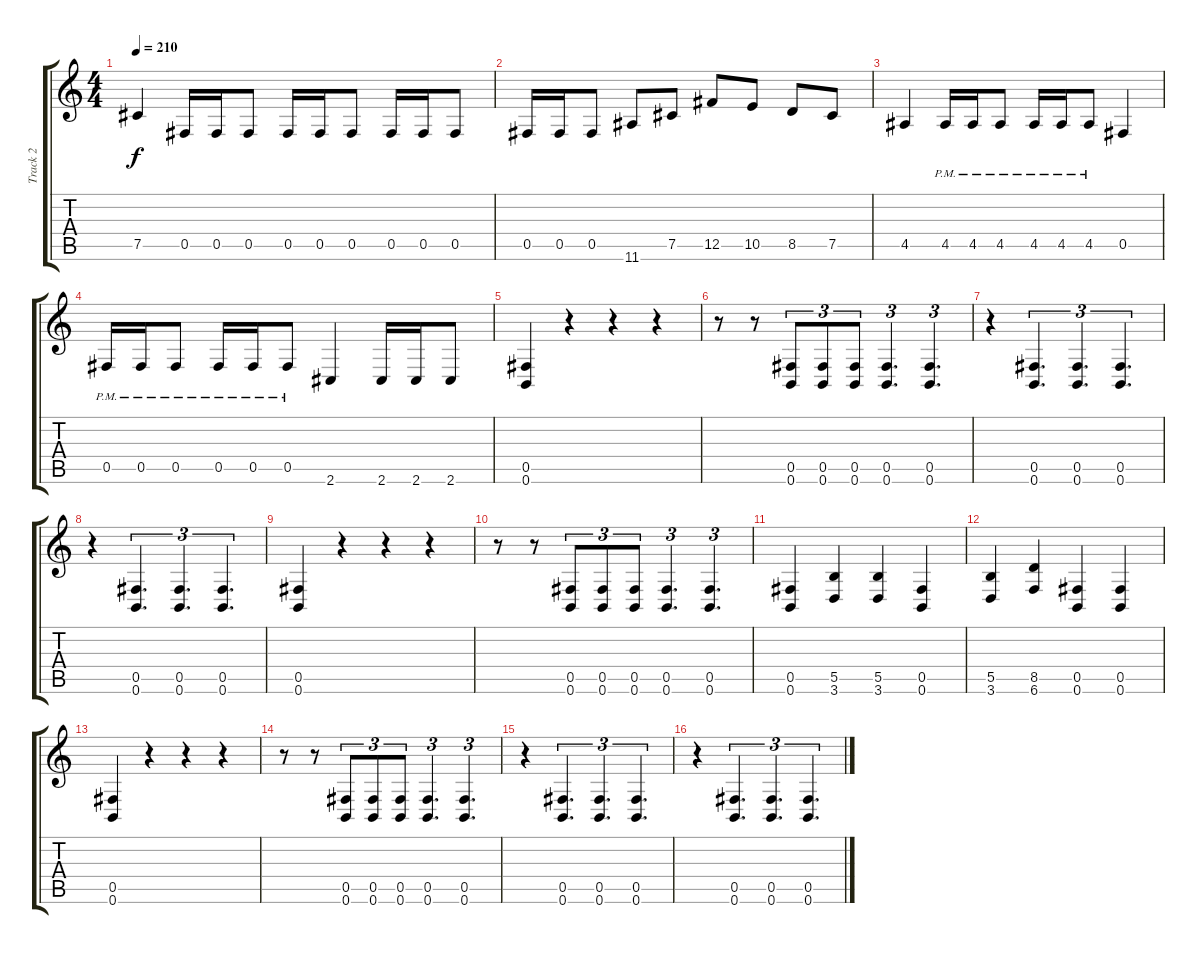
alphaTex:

\track ("Track 2" "Track 2") {instrument distortionguitar}
\staff {score tabs}
\tuning (Db4 Ab3 E3 B2 Gb2 B1) {hide}
\ts (4 4)
\tempo 210
\clef g2
\ks c
7.5.4{dy f} 0.5.16 0.5.16 0.5.8 0.5.16 0.5.16 0.5.8 0.5.16 0.5.16 0.5.8 |
0.5.16 0.5.16 0.5.8 11.6.8 7.5.8 12.5.8 10.5.8 8.5.8 7.5.8 |
4.5.4 4.5{pm}.16 4.5{pm}.16 4.5{pm}.8 4.5{pm}.16 4.5{pm}.16 4.5{pm}.8 0.5.4 |
0.5{pm}.16 0.5{pm}.16 0.5{pm}.8 0.5{pm}.16 0.5{pm}.16 0.5{pm}.8 2.6.4 2.6.16 2.6.16 2.6.8 |
(0.5 0.6).4 r.4 r.4 r.4 |
r.8 r.8 (0.5 0.6).8{tu (3 2)} (0.5 0.6).8{tu (3 2)} (0.5 0.6).8{tu (3 2)} (0.5 0.6).4{d tu (3 2)} (0.5 0.6).4{d tu (3 2)} |
r.4 (0.5 0.6).4{d tu (3 2)} (0.5 0.6).4{d tu (3 2)} (0.5 0.6).4{d tu (3 2)} |
r.4 (0.5 0.6).4{d tu (3 2)} (0.5 0.6).4{d tu (3 2)} (0.5 0.6).4{d tu (3 2)} |
(0.5 0.6).4 r.4 r.4 r.4 |
r.8 r.8 (0.5 0.6).8{tu (3 2)} (0.5 0.6).8{tu (3 2)} (0.5 0.6).8{tu (3 2)} (0.5 0.6).4{d tu (3 2)} (0.5 0.6).4{d tu (3 2)} |
(0.5 0.6).4 (5.5 3.6).4 (5.5 3.6).4 (0.5 0.6).4 |
(5.5 3.6).4 (8.5 6.6).4 (0.5 0.6).4 (0.5 0.6).4 |
(0.5 0.6).4 r.4 r.4 r.4 |
r.8 r.8 (0.5 0.6).8{tu (3 2)} (0.5 0.6).8{tu (3 2)} (0.5 0.6).8{tu (3 2)} (0.5 0.6).4{d tu (3 2)} (0.5 0.6).4{d tu (3 2)} |
r.4 (0.5 0.6).4{d tu (3 2)} (0.5 0.6).4{d tu (3 2)} (0.5 0.6).4{d tu (3 2)} |
r.4 (0.5 0.6).4{d tu (3 2)} (0.5 0.6).4{d tu (3 2)} (0.5 0.6).4{d tu (3 2)}
